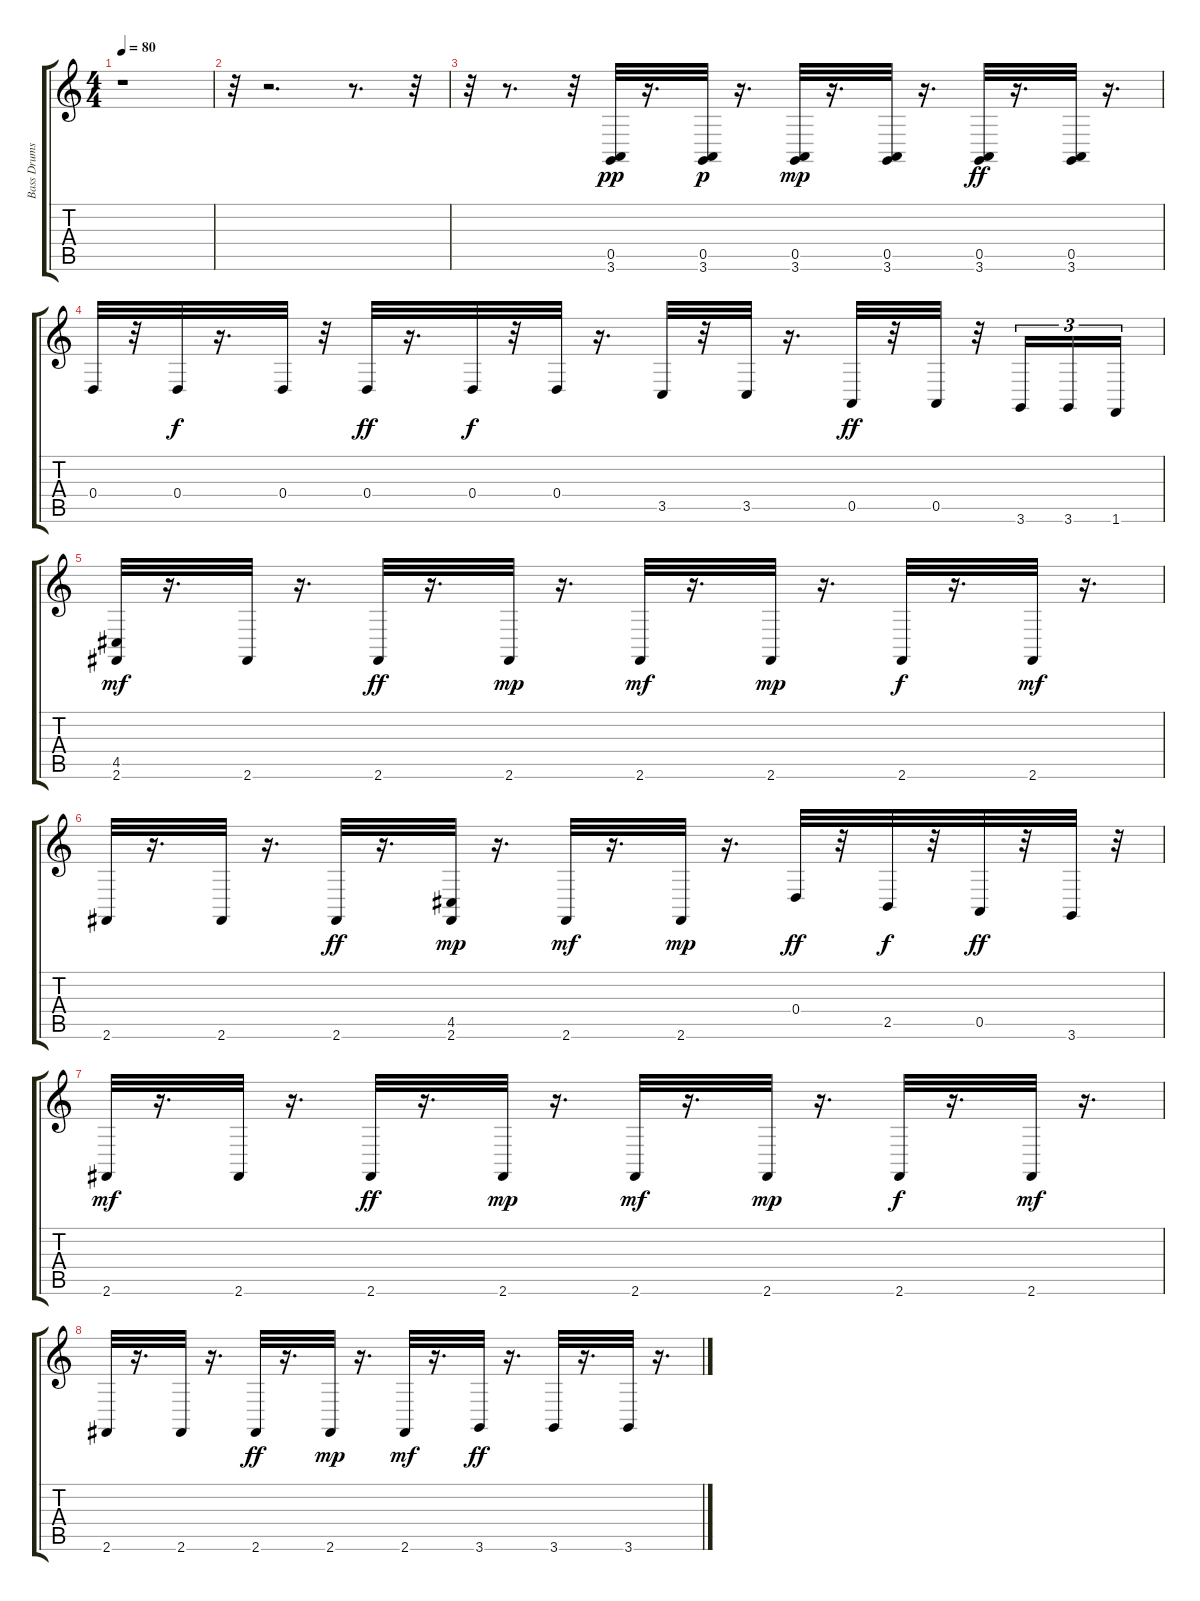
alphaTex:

\track ("Bass Drums" "Bass Drums") {instrument melodictom}
\staff {score tabs}
\tuning (E4 B3 G3 D3 A2 E2) {hide}
\ts (4 4)
\tempo 80
\clef g2
\ks c
r.1{dy p} |
r.32 r.2{d} r.8{d} r.32 |
r.32 r.8{d} r.32 (0.5 3.6).32{dy pp} r.16{d} (0.5 3.6).32{dy p} r.16{d} (0.5 3.6).32{dy mp} r.16{d} (0.5 3.6).32 r.16{d} (0.5 3.6).32{dy ff} r.16{d} (0.5 3.6).32 r.16{d} |
0.4.32 r.32 0.4.32{dy f} r.16{d} 0.4.32 r.32 0.4.32{dy ff} r.16{d} 0.4.32{dy f} r.32 0.4.32 r.16{d} 3.5.32 r.32 3.5.32 r.16{d} 0.5.32{dy ff} r.32 0.5.32 r.32 3.6.16{tu (3 2)} 3.6.16{tu (3 2)} 1.6.16{tu (3 2)} |
(4.5 2.6).32{dy mf} r.16{d} 2.6.32 r.16{d} 2.6.32{dy ff} r.16{d} 2.6.32{dy mp} r.16{d} 2.6.32{dy mf} r.16{d} 2.6.32{dy mp} r.16{d} 2.6.32{dy f} r.16{d} 2.6.32{dy mf} r.16{d} |
2.6.32 r.16{d} 2.6.32 r.16{d} 2.6.32{dy ff} r.16{d} (4.5 2.6).32{dy mp} r.16{d} 2.6.32{dy mf} r.16{d} 2.6.32{dy mp} r.16{d} 0.4.32{dy ff} r.32 2.5.32{dy f} r.32 0.5.32{dy ff} r.32 3.6.32 r.32 |
2.6.32{dy mf} r.16{d} 2.6.32 r.16{d} 2.6.32{dy ff} r.16{d} 2.6.32{dy mp} r.16{d} 2.6.32{dy mf} r.16{d} 2.6.32{dy mp} r.16{d} 2.6.32{dy f} r.16{d} 2.6.32{dy mf} r.16{d} |
2.6.32 r.16{d} 2.6.32 r.16{d} 2.6.32{dy ff} r.16{d} 2.6.32{dy mp} r.16{d} 2.6.32{dy mf} r.16{d} 3.6.32{dy ff} r.16{d} 3.6.32 r.16{d} 3.6.32 r.16{d}
